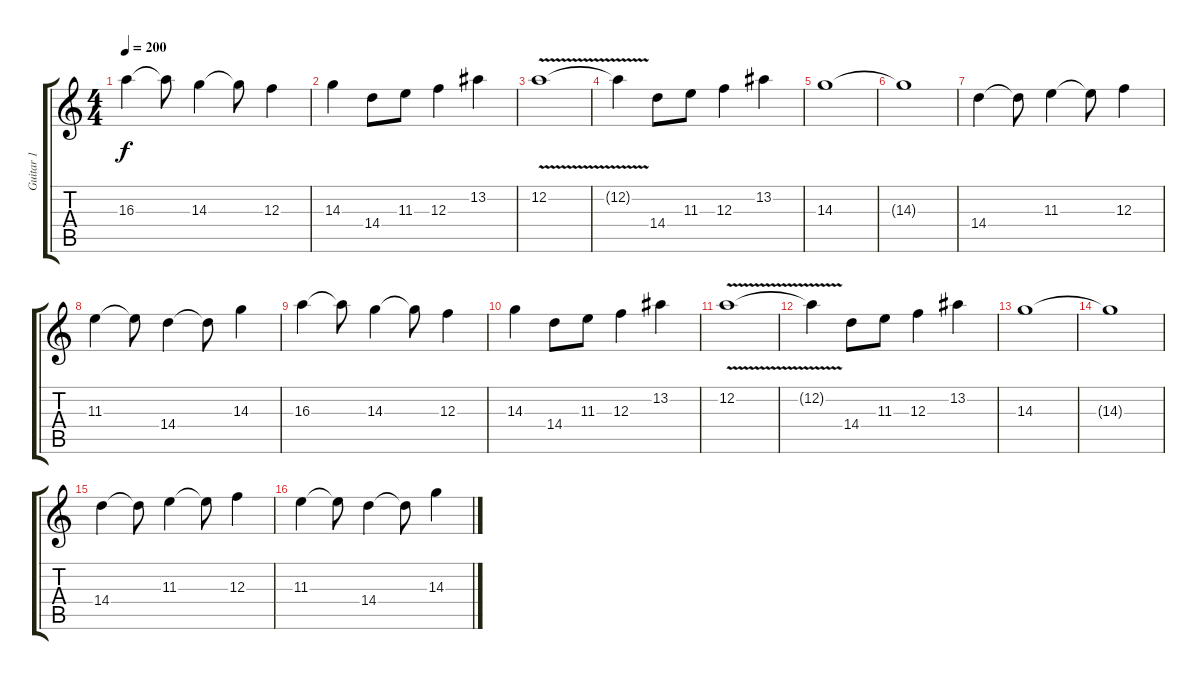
\track ("Guitar 1" "Guitar 1") {instrument distortionguitar}
\staff {score tabs}
\tuning (D4 A3 F3 C3 G2 D2) {hide}
\ts (4 4)
\tempo 200
\clef g2
\ks c
16.3.4{dy f} 16.3{t}.8 14.3.4 14.3{t}.8 12.3.4 |
14.3.4 14.4.8 11.3.8 12.3.4 13.2.4 |
12.2{v}.1 |
12.2{t}.4 14.4.8 11.3.8 12.3.4 13.2.4 |
14.3.1 |
14.3{t}.1 |
14.4.4 14.4{t}.8 11.3.4 11.3{t}.8 12.3.4 |
11.3.4 11.3{t}.8 14.4.4 14.4{t}.8 14.3.4 |
16.3.4 16.3{t}.8 14.3.4 14.3{t}.8 12.3.4 |
14.3.4 14.4.8 11.3.8 12.3.4 13.2.4 |
12.2{v}.1 |
12.2{t}.4 14.4.8 11.3.8 12.3.4 13.2.4 |
14.3.1 |
14.3{t}.1 |
14.4.4 14.4{t}.8 11.3.4 11.3{t}.8 12.3.4 |
11.3.4 11.3{t}.8 14.4.4 14.4{t}.8 14.3.4
